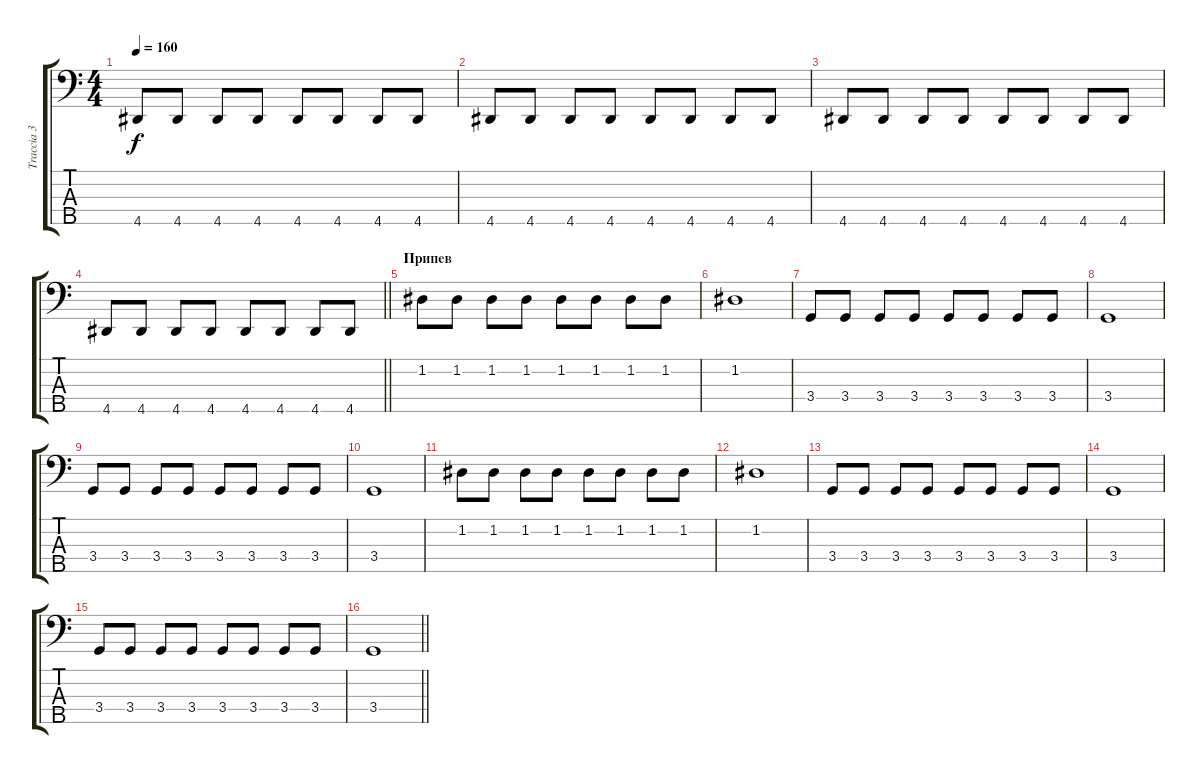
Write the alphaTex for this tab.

\track ("Traccia 3" "Traccia 3") {instrument electricbassfinger}
\staff {score tabs}
\tuning (G2 D2 A1 E1 B0) {hide}
\ts (4 4)
\tempo 160
\clef f4
\ks c
4.5.8{dy f} 4.5.8 4.5.8 4.5.8 4.5.8 4.5.8 4.5.8 4.5.8 |
4.5.8 4.5.8 4.5.8 4.5.8 4.5.8 4.5.8 4.5.8 4.5.8 |
4.5.8 4.5.8 4.5.8 4.5.8 4.5.8 4.5.8 4.5.8 4.5.8 |
\barLineRight lightlight
4.5.8 4.5.8 4.5.8 4.5.8 4.5.8 4.5.8 4.5.8 4.5.8 |
\section ("" "Припев")
1.2.8 1.2.8 1.2.8 1.2.8 1.2.8 1.2.8 1.2.8 1.2.8 |
1.2.1 |
3.4.8 3.4.8 3.4.8 3.4.8 3.4.8 3.4.8 3.4.8 3.4.8 |
3.4.1 |
3.4.8 3.4.8 3.4.8 3.4.8 3.4.8 3.4.8 3.4.8 3.4.8 |
3.4.1 |
1.2.8 1.2.8 1.2.8 1.2.8 1.2.8 1.2.8 1.2.8 1.2.8 |
1.2.1 |
3.4.8 3.4.8 3.4.8 3.4.8 3.4.8 3.4.8 3.4.8 3.4.8 |
3.4.1 |
3.4.8 3.4.8 3.4.8 3.4.8 3.4.8 3.4.8 3.4.8 3.4.8 |
\barLineRight lightlight
3.4.1
